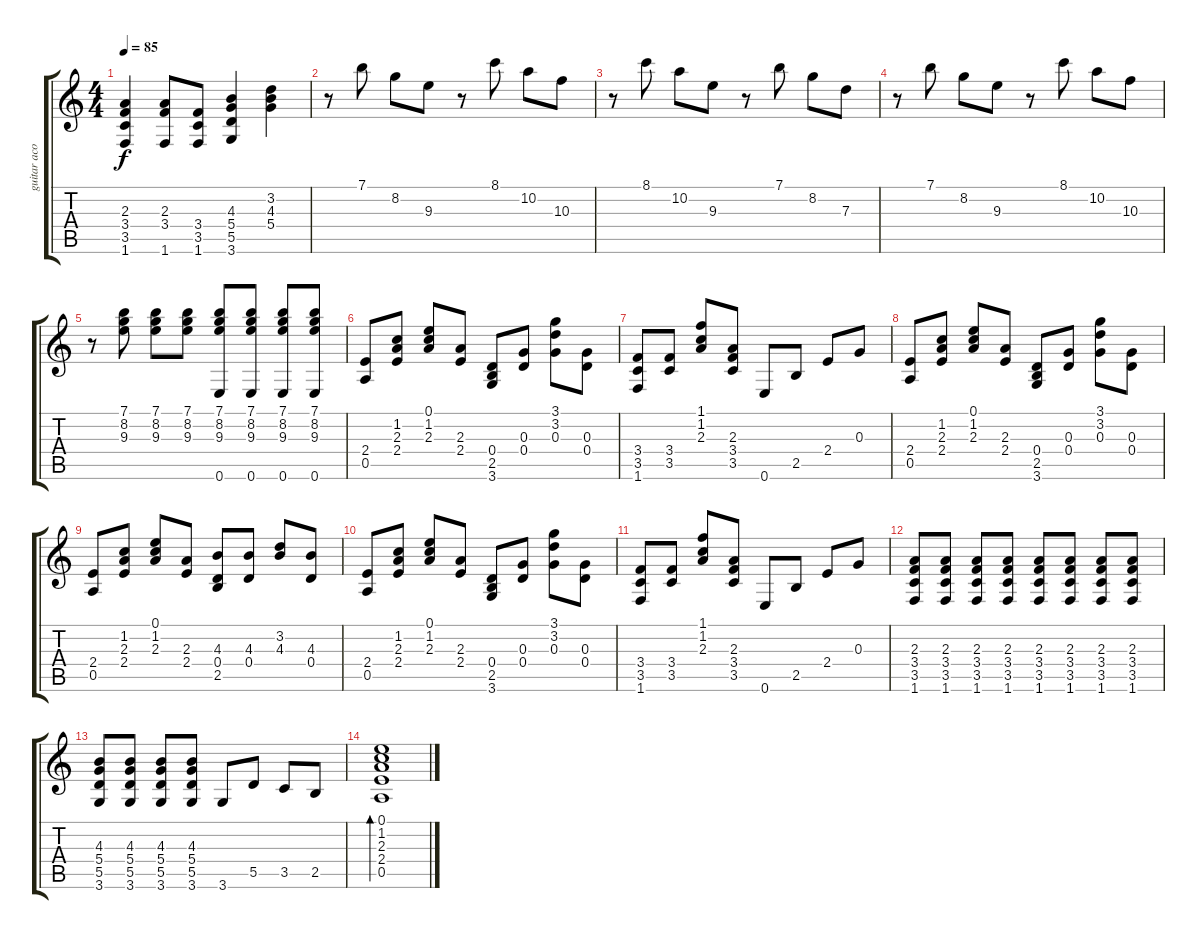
\track ("guitar acoustic" "guitar aco") {instrument acousticguitarnylon}
\staff {score tabs}
\tuning (E4 B3 G3 D3 A2 E2) {hide}
\ts (4 4)
\tempo 85
\clef g2
\ks c
(2.3 3.4 3.5 1.6).4{dy f} (2.3 3.4 1.6).8 (3.4 3.5 1.6).8 (4.3 5.4 5.5 3.6).4 (3.2 4.3 5.4).4 |
r.8 7.1.8 8.2.8 9.3.8 r.8 8.1.8 10.2.8 10.3.8 |
r.8 8.1.8 10.2.8 9.3.8 r.8 7.1.8 8.2.8 7.3.8 |
r.8 7.1.8 8.2.8 9.3.8 r.8 8.1.8 10.2.8 10.3.8 |
r.8 (7.1 8.2 9.3).8 (7.1 8.2 9.3).8 (7.1 8.2 9.3).8 (7.1 8.2 9.3 0.6).8 (7.1 8.2 9.3 0.6).8 (7.1 8.2 9.3 0.6).8 (7.1 8.2 9.3 0.6).8 |
(2.4 0.5).8 (1.2 2.3 2.4).8 (0.1 1.2 2.3).8 (2.3 2.4).8 (0.4 2.5 3.6).8 (0.3 0.4).8 (3.1 3.2 0.3).8 (0.3 0.4).8 |
(3.4 3.5 1.6).8 (3.4 3.5).8 (1.1 1.2 2.3).8 (2.3 3.4 3.5).8 0.6.8 2.5.8 2.4.8 0.3.8 |
(2.4 0.5).8 (1.2 2.3 2.4).8 (0.1 1.2 2.3).8 (2.3 2.4).8 (0.4 2.5 3.6).8 (0.3 0.4).8 (3.1 3.2 0.3).8 (0.3 0.4).8 |
(2.4 0.5).8 (1.2 2.3 2.4).8 (0.1 1.2 2.3).8 (2.3 2.4).8 (4.3 0.4 2.5).8 (4.3 0.4).8 (3.2 4.3).8 (4.3 0.4).8 |
(2.4 0.5).8 (1.2 2.3 2.4).8 (0.1 1.2 2.3).8 (2.3 2.4).8 (0.4 2.5 3.6).8 (0.3 0.4).8 (3.1 3.2 0.3).8 (0.3 0.4).8 |
(3.4 3.5 1.6).8 (3.4 3.5).8 (1.1 1.2 2.3).8 (2.3 3.4 3.5).8 0.6.8 2.5.8 2.4.8 0.3.8 |
(2.3 3.4 3.5 1.6).8 (2.3 3.4 3.5 1.6).8 (2.3 3.4 3.5 1.6).8 (2.3 3.4 3.5 1.6).8 (2.3 3.4 3.5 1.6).8 (2.3 3.4 3.5 1.6).8 (2.3 3.4 3.5 1.6).8 (2.3 3.4 3.5 1.6).8 |
(4.3 5.4 5.5 3.6).8 (4.3 5.4 5.5 3.6).8 (4.3 5.4 5.5 3.6).8 (4.3 5.4 5.5 3.6).8 3.6.8 5.5.8 3.5.8 2.5.8 |
(0.1 1.2 2.3 2.4 0.5).1{bd 480}
